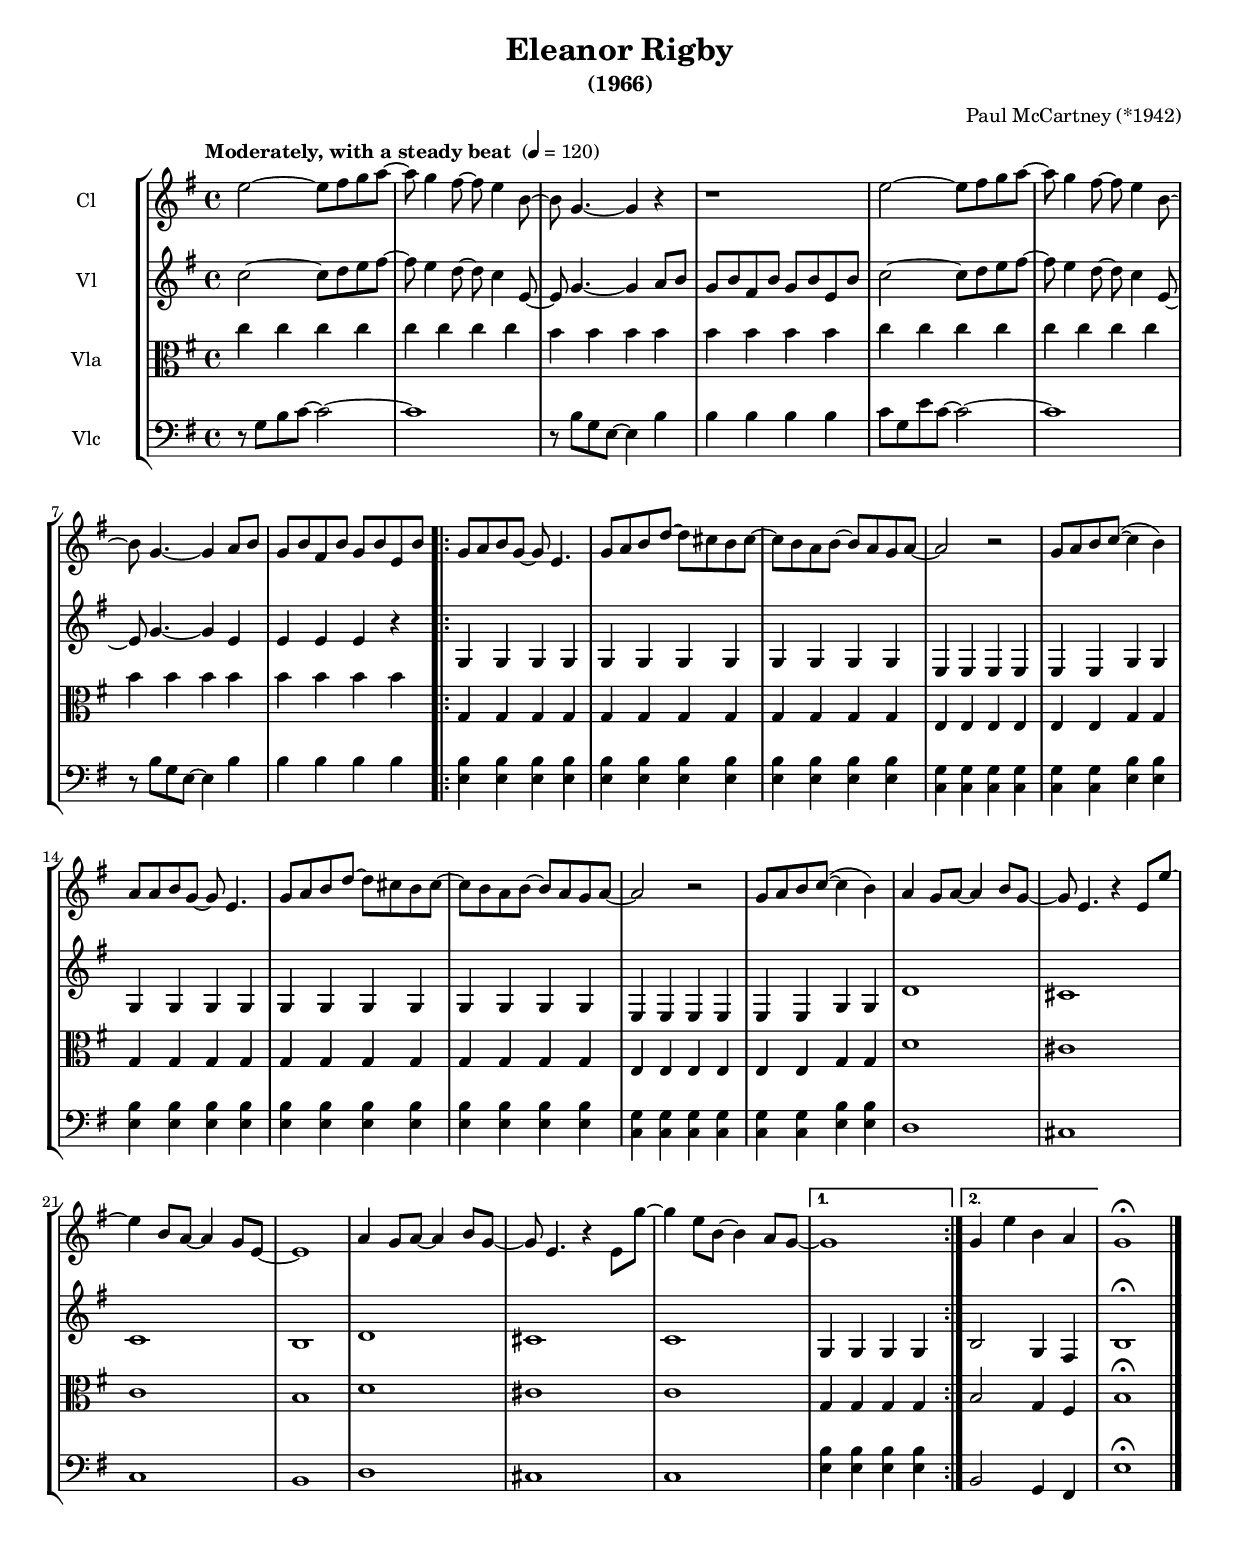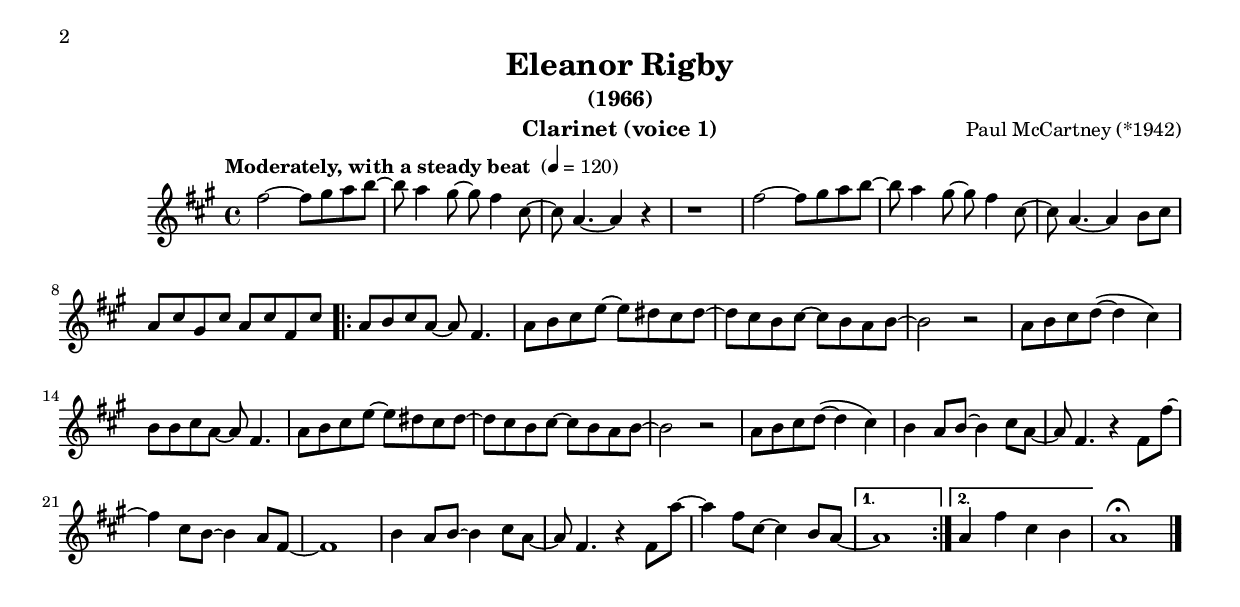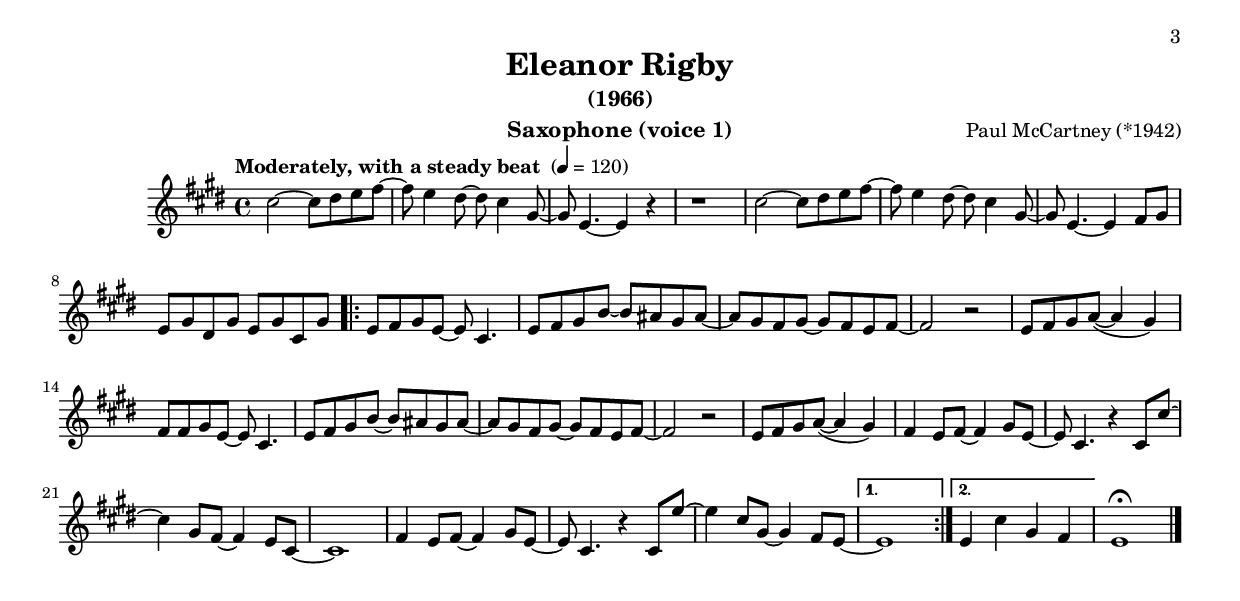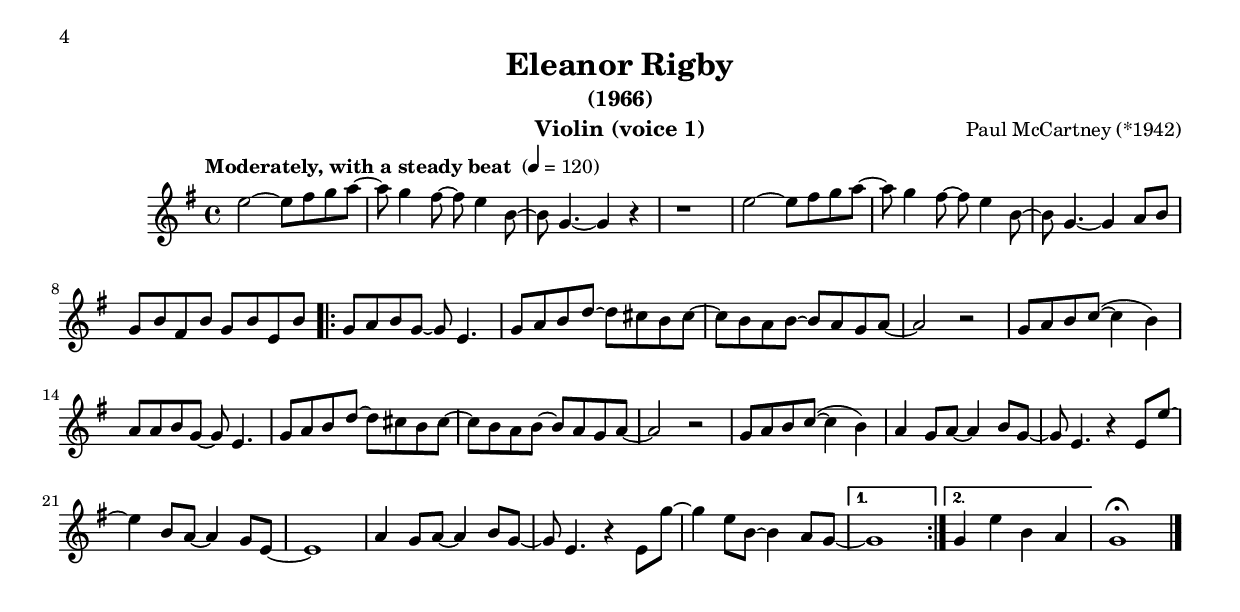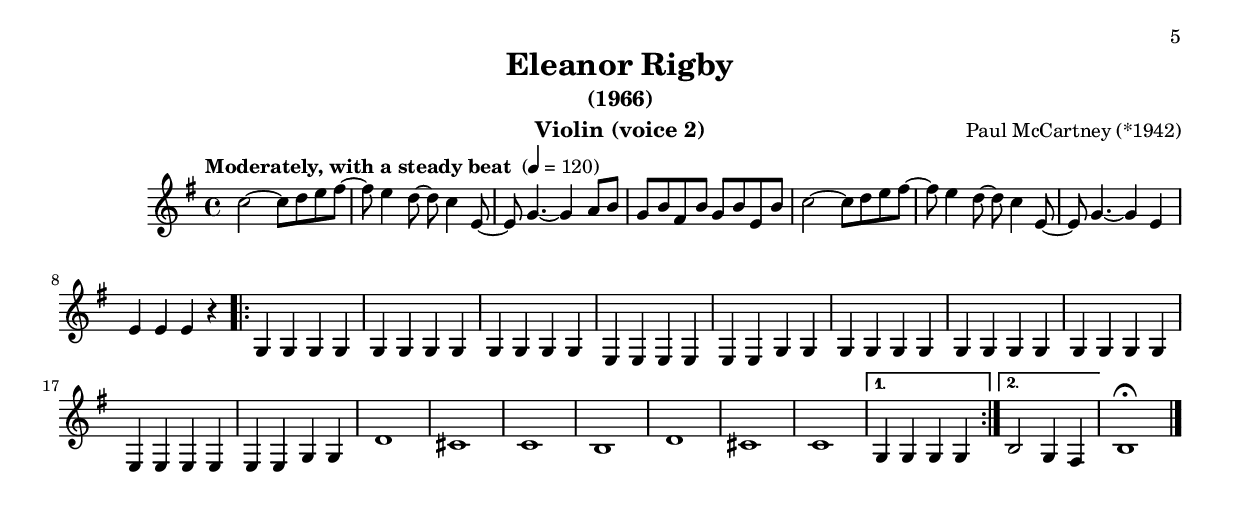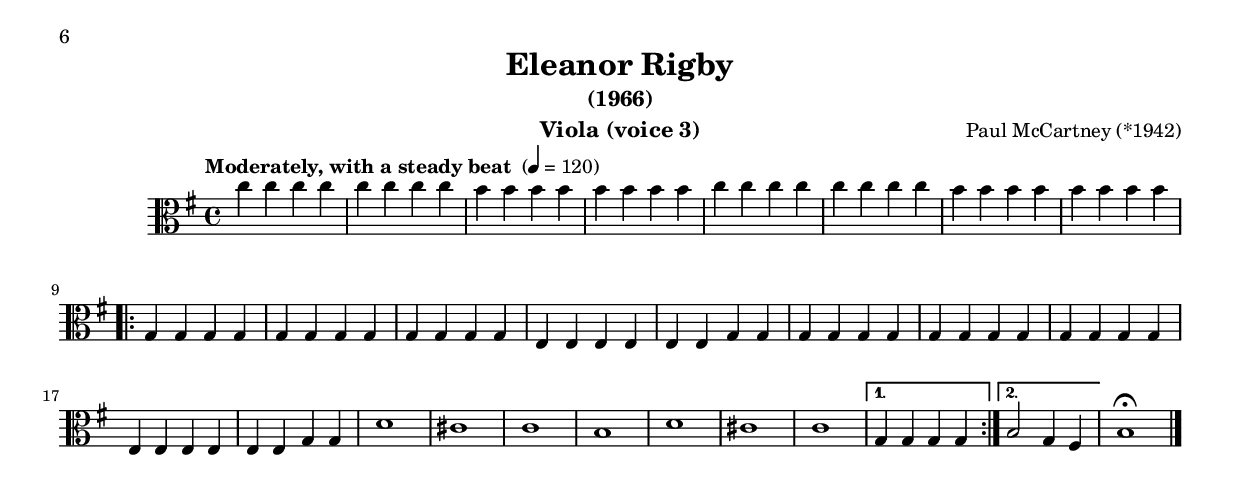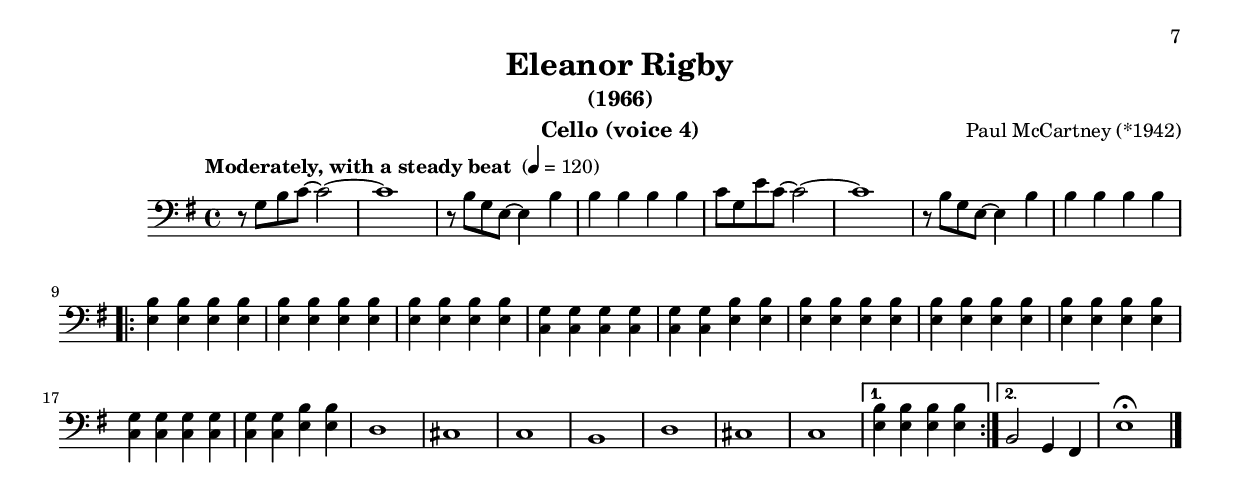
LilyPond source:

\version "2.12.3"
\include "deutsch.ly"

#(set-global-staff-size 17)

\header {
  title = "Eleanor Rigby"
  subtitle = "(1966)"
  composer = "Paul McCartney (*1942)"
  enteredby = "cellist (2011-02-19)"
}

voiceconsts = {
 \key e \minor
 \time 4/4
 \clef "treble"
 \compressFullBarRests
 \tempo "Moderately, with a steady beat " 4=120
}

midihi  = "violin"
midimid = "clarinet"
midilow = "bassoon"

va = \relative c'' {
   \voiceconsts

   e2~ e8 fis g a~
   a g4 fis8~ fis e4 h8~
   h g4.~ g4 r4
   r1
   e'2~ e8 fis g a~
   a g4 fis8~ fis e4 h8~
   h g4.~ g4 a8 h

   g h fis h g h e, h'
   \repeat volta 2 {
     g a h g~ g e4.
     g8 a h d~ d cis h cis~

     cis h a h~ h a g a~
     a2 r
     g8 a h c(~ c4 h)

     a8 a h g~ g e4.
     g8 a h d~ d cis h cis~
     cis h a h~ h a g a~

     a2 r
     g8 a h c(~ c4 h)
     a g8 a~ a4 h8 g~

     g e4. r4 e8 e'~
     e4 h8 a~ a4 g8 e~
     e1

     a4 g8 a~ a4 h8 g~
     g e4. r4 e8 g'~
     g4 e8 h~ h4
     a8 g~
   }

   \alternative {
     { g1 }
     { g4 e' h a }
   }
   g1\fermata \bar "|."
}

vab = \relative c'' {
   \voiceconsts
   \clef "treble"

   c2~ c8 d e fis~
   fis e4 d8~ d c4 e,8~
   e g4.~ g4 a8 h

   g h fis h g h e, h'
   
   c2~ c8 d e fis~
   fis e4 d8~ d c4 e,8~
   e g4.~ g4 e

   e e e r
   \repeat volta 2 {
     g, g g g
     g g g g

     g g g g
     e e e e
     e e g g

     g g g g
     g g g g
     g g g g

     e e e e
     e e g g
     d'1

     cis
     c
     h

     d
     cis
     c
   }
   \alternative {
     { g4 g g g }
     { h2 g4 fis }
   }
   h1\fermata \bar "|."
}

vb = \relative c'' {
   \voiceconsts
   \clef "alto"

   c4 c c c
   c c c c
   h h h h
   h h h h
   c c c c
   c c c c
   h h h h
   h h h h
   
   
   \repeat volta 2 {
     g, g g g
     g g g g

     g g g g
     e e e e
     e e g g

     g g g g
     g g g g
     g g g g

     e e e e
     e e g g
     d'1

     cis
     c
     h

     d
     cis
     c
   }
   \alternative {
     { g4 g g g }
     { h2 g4 fis }
   }
   h1\fermata \bar "|."
}

vc = \relative c' {
   \voiceconsts
   \clef "bass"

   r8 g8 h c~ c2~
   c1
   r8 h g e~ e4 h'

   h h h h
   c8 g e' c~ c2~
   c1
   r8 h g e~ e4 h'

   h h h h
   \repeat volta 2 {
     <e, h'> <e h'> <e h'> <e h'>
     <e h'> <e h'> <e h'> <e h'>

     <e h'> <e h'> <e h'> <e h'>
     <c g'> <c g'> <c g'> <c g'>
     <c g'> <c g'> <e h'> <e h'>

     <e h'> <e h'> <e h'> <e h'>
     <e h'> <e h'> <e h'> <e h'>
     <e h'> <e h'> <e h'> <e h'>

     <c g'> <c g'> <c g'> <c g'>
     <c g'> <c g'> <e h'> <e h'>
     d1

     cis
     c
     h

     d
     cis
     c
   }

   \alternative {
     { <e h'>4 <e h'> <e h'> <e h'> }
     { h2 g4 fis }
   }
   e'1\fermata \bar "|."
}




\book {
	\bookpart {
		  \score {
    \new StaffGroup <<
      \new Staff {
	\set Staff.midiInstrument = \midihi
	\set Staff.instrumentName = #"Cl "
	\transpose e e { \va }
      }
      
        \new Staff {
	\set Staff.midiInstrument = \midihi
	\set Staff.instrumentName = #"Vl "
	\transpose e e { \vab }
      }

      \new Staff {
	\set Staff.midiInstrument = \midimid
	\set Staff.instrumentName = #"Vla "
	\transpose e e { \vb }
      }

      \new Staff {
	\set Staff.midiInstrument = \midilow
	\set Staff.instrumentName = #"Vlc "
	\transpose e e { \vc }
      }
    >>
    }
    	}
	\bookpart{
		\header {
			instrument = "Clarinet (voice 1)"
		}
	\score {
		\transpose e fis {\va}
	}
	}
	\bookpart {
		\header {
			instrument = "Saxophone (voice 1)"
		}
	\score {
		\transpose e cis {\va}
	}
	}
	\bookpart {
		\header {
			instrument = "Violin (voice 1)"
		}
		\score {
		\va
		}
	}
	\bookpart {
		\header {
			instrument = "Violin (voice 2)"
		}
		\score {
		\vab
		}
	}
	\bookpart {
		\header {
			instrument = "Viola (voice 3)"
		}
		\score {
		\vb
		}
	}
	\bookpart {
		\header {
			instrument = "Cello (voice 4)"
		}
		\score {
		\vc
		}
	}
}


